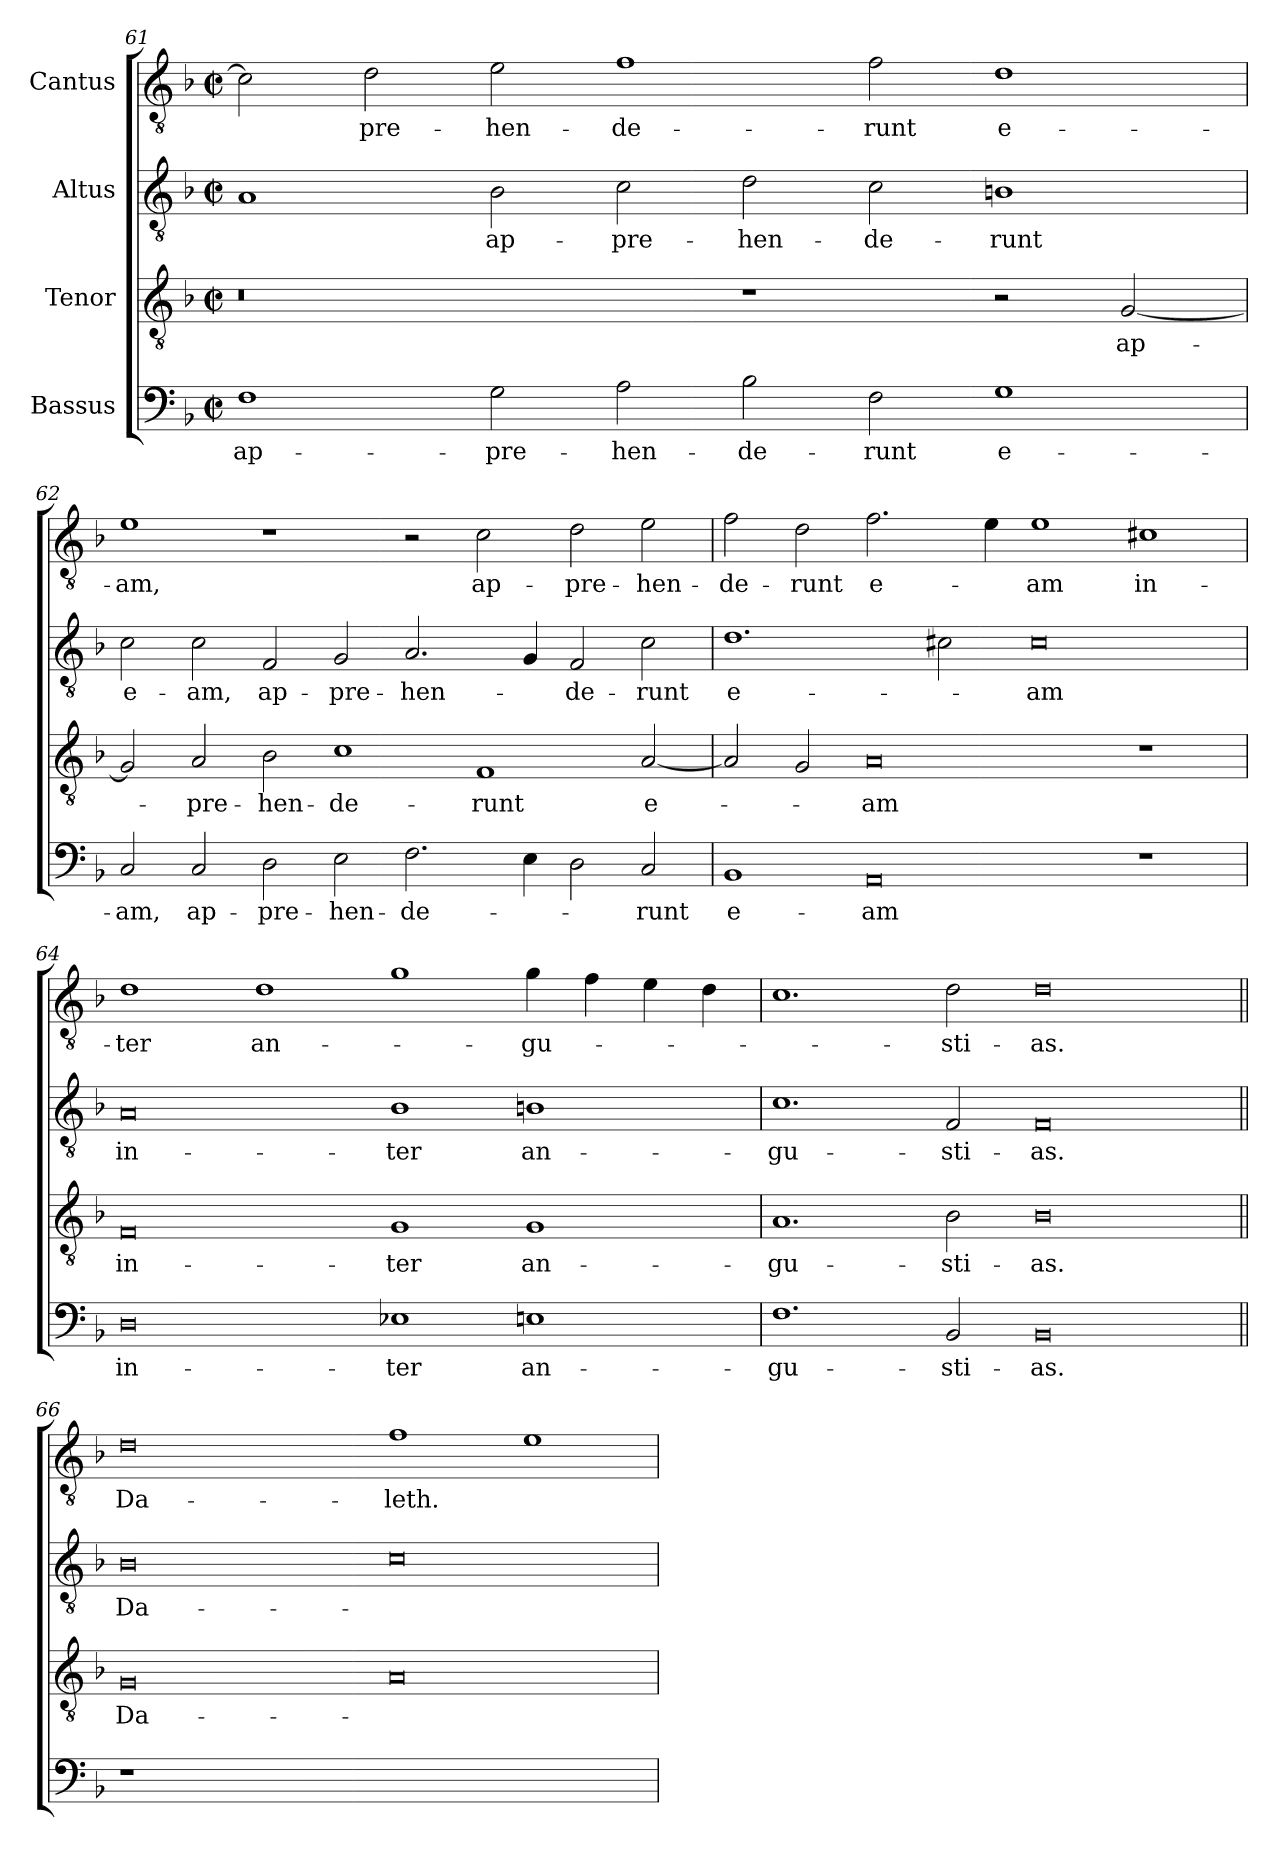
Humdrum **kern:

**kern	**text	**kern	**text	**kern	**text	**kern	**text
*part4	*part4	*part3	*part3	*part2	*part2	*part1	*part1
*staff4	*staff4	*staff3	*staff3	*staff2	*staff2	*staff1	*staff1
*I"Bassus	*	*I"Tenor	*	*I"Altus	*	*I"Cantus	*
*clefF4	*	*clefGv2	*	*clefGv2	*	*clefGv2	*
*k[b-]	*	*k[b-]	*	*k[b-]	*	*k[b-]	*
*F:	*	*F:	*	*F:	*	*F:	*
*M2/2	*	*M2/2	*	*M2/2	*	*M2/2	*
*met(c|)	*	*met(c|)	*	*met(c|)	*	*met(c|)	*
=61	=61	=61	=61	=61	=61	=61	=61
!	!LO:LY:b	!	!	!	!	!	!
1F	ap-	0r	.	1A	.	2c\]	.
!	!	!	!	!	!	!	!LO:LY:b
.	.	.	.	.	.	2d\	-pre-
!	!LO:LY:b	!	!	!	!LO:LY:b	!	!LO:LY:b
2G\	-pre-	.	.	2B-\	ap-	2e\	-hen-
!	!LO:LY:b	!	!	!	!LO:LY:b	!	!LO:LY:b
2A\	-hen-	.	.	2c\	-pre-	1f	-de-
!	!LO:LY:b	!	!	!	!LO:LY:b	!	!
2B-\	-de-	1r	.	2d\	-hen-	.	.
!	!LO:LY:b	!	!	!	!LO:LY:b	!	!LO:LY:b
2F\	-runt	.	.	2c\	-de-	2f\	-runt
!	!LO:LY:b	!	!	!	!LO:LY:b	!	!LO:LY:b
1G	e-	2r	.	1Bn	-runt	1d	e-
!	!	!	!LO:LY:b	!	!	!	!
.	.	[2G/	ap-	.	.	.	.
!!LO:LB:g=z
=62	=62	=62	=62	=62	=62	=62	=62
!	!LO:LY:b	!	!	!	!LO:LY:b	!	!LO:LY:b
2C/	-am,	2G/]	.	2c\	e-	1e	-am,
!	!LO:LY:b	!	!LO:LY:b	!	!LO:LY:b	!	!
2C/	ap-	2A/	-pre-	2c\	-am,	.	.
!	!LO:LY:b	!	!LO:LY:b	!	!LO:LY:b	!	!
2D\	-pre-	2B-\	-hen-	2F/	ap-	1r	.
!	!LO:LY:b	!	!LO:LY:b	!	!LO:LY:b	!	!
2E\	-hen-	1c	-de-	2G/	-pre-	.	.
!	!LO:LY:b	!	!	!	!LO:LY:b	!	!
2.F\	-de-	.	.	2.A/	-hen-	2r	.
!	!	!	!LO:LY:b	!	!	!	!LO:LY:b
.	.	1F	-runt	.	.	2c\	ap-
4E\	.	.	.	4G/	.	.	.
!	!	!	!	!	!LO:LY:b	!	!LO:LY:b
2D\	.	.	.	2F/	-de-	2d\	-pre-
!	!LO:LY:b	!	!LO:LY:b	!	!LO:LY:b	!	!LO:LY:b
2C/	-runt	[2A/	e-	2c\	-runt	2e\	-hen-
=63	=63	=63	=63	=63	=63	=63	=63
!	!LO:LY:b	!	!	!	!LO:LY:b	!	!LO:LY:b
1BB-	e-	2A/]	.	1.d	e-	2f\	-de-
!	!	!	!	!	!	!	!LO:LY:b
.	.	2G/	.	.	.	2d\	-runt
!	!LO:LY:b	!	!LO:LY:b	!	!	!	!LO:LY:b
0AA	-am	0A	-am	.	.	2.f\	e-
.	.	.	.	2c#X\	.	.	.
.	.	.	.	.	.	4e\	.
!	!	!	!	!	!LO:LY:b	!	!LO:LY:b
.	.	.	.	0c#	-am	1e	-am
!	!	!	!	!	!	!	!LO:LY:b
1r	.	1r	.	.	.	1c#X	in-
=64	=64	=64	=64	=64	=64	=64	=64
!	!LO:LY:b	!	!LO:LY:b	!	!LO:LY:b	!	!LO:LY:b
0D	in-	0F	in-	0A	in-	1d	-ter
!	!	!	!	!	!	!	!LO:LY:b
.	.	.	.	.	.	1d	an-
!	!LO:LY:b	!	!LO:LY:b	!	!LO:LY:b	!	!
1E-X	-ter	1G	-ter	1B-	-ter	1g	.
!	!LO:LY:b	!	!LO:LY:b	!	!LO:LY:b	!	!LO:LY:b
1En	an-	1G	an-	1Bn	an-	4g\	-gu-
.	.	.	.	.	.	4f\	.
.	.	.	.	.	.	4e\	.
.	.	.	.	.	.	4d\	.
=65	=65	=65	=65	=65	=65	=65	=65
!	!LO:LY:b	!	!LO:LY:b	!	!LO:LY:b	!	!
1.F	-gu-	1.A	-gu-	1.c	-gu-	1.c	.
!	!LO:LY:b	!	!LO:LY:b	!	!LO:LY:b	!	!LO:LY:b
2BB-/	-sti-	2B-\	-sti-	2F/	-sti-	2d\	-sti-
!	!LO:LY:b	!	!LO:LY:b	!	!LO:LY:b	!	!LO:LY:b
0BB-	-as.	0B-	-as.	0F	-as.	0d	-as.
!!LO:LB:g=z
=66||	=66||	=66||	=66||	=66||	=66||	=66||	=66||
!	!	!	!LO:LY:b	!	!LO:LY:b	!	!LO:LY:b
1r	.	0G	Da-	0B-	Da-	0d	Da-
0.ryy	.	.	.	.	.	.	.
!	!	!	!	!	!	!	!LO:LY:b
.	.	0A	.	0c	.	1f	-leth.
.	.	.	.	.	.	1e	.
=	=	=	=	=	=	=	=
*-	*-	*-	*-	*-	*-	*-	*-
